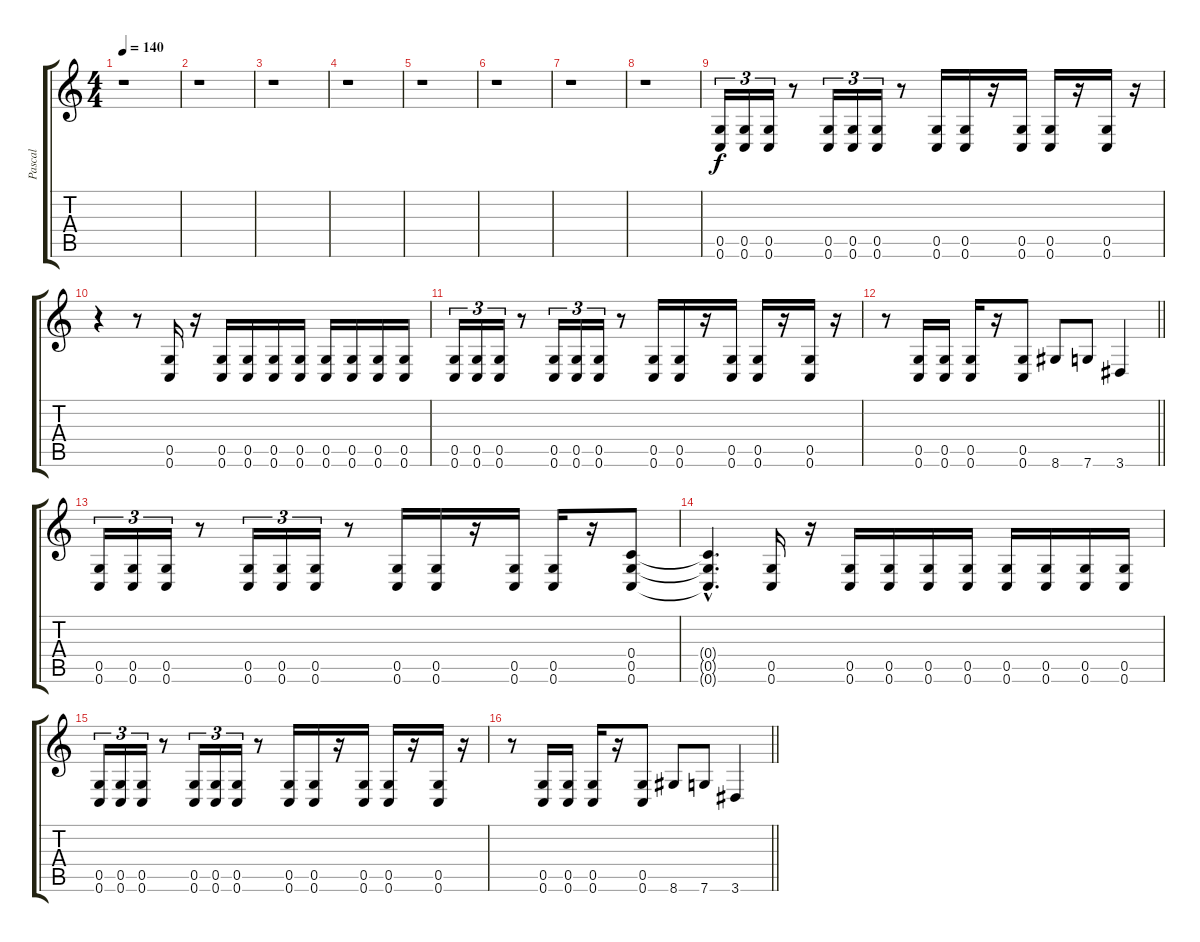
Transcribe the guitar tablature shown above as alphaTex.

\track ("Pascal" "Pascal") {instrument overdrivenguitar}
\staff {score tabs}
\tuning (D4 A3 F3 C3 G2 C2) {hide}
\ts (4 4)
\tempo 140
\clef g2
\ks c
r.1{dy f} |
r.1 |
r.1 |
r.1 |
r.1 |
r.1 |
r.1 |
r.1 |
(0.5 0.6).16{tu (3 2)} (0.5 0.6).16{tu (3 2)} (0.5 0.6).16{tu (3 2)} r.8 (0.5 0.6).16{tu (3 2)} (0.5 0.6).16{tu (3 2)} (0.5 0.6).16{tu (3 2)} r.8 (0.5 0.6).16 (0.5 0.6).16 r.16 (0.5 0.6).16 (0.5 0.6).16 r.16 (0.5 0.6).16 r.16 |
r.4 r.8 (0.5 0.6).16 r.16 (0.5 0.6).16 (0.5 0.6).16 (0.5 0.6).16 (0.5 0.6).16 (0.5 0.6).16 (0.5 0.6).16 (0.5 0.6).16 (0.5 0.6).16 |
(0.5 0.6).16{tu (3 2)} (0.5 0.6).16{tu (3 2)} (0.5 0.6).16{tu (3 2)} r.8 (0.5 0.6).16{tu (3 2)} (0.5 0.6).16{tu (3 2)} (0.5 0.6).16{tu (3 2)} r.8 (0.5 0.6).16 (0.5 0.6).16 r.16 (0.5 0.6).16 (0.5 0.6).16 r.16 (0.5 0.6).16 r.16 |
\barLineRight lightlight
r.8 (0.5 0.6).16 (0.5 0.6).16 (0.5 0.6).16 r.16 (0.5 0.6).8 8.6.8 7.6.8 3.6.4 |
(0.5 0.6).16{tu (3 2)} (0.5 0.6).16{tu (3 2)} (0.5 0.6).16{tu (3 2)} r.8 (0.5 0.6).16{tu (3 2)} (0.5 0.6).16{tu (3 2)} (0.5 0.6).16{tu (3 2)} r.8 (0.5 0.6).16 (0.5 0.6).16 r.16 (0.5 0.6).16 (0.5 0.6).16 r.16 (0.4 0.5 0.6).8 |
(0.4{hac t} 0.5{hac t} 0.6{hac t}).4{d} (0.5 0.6).16 r.16 (0.5 0.6).16 (0.5 0.6).16 (0.5 0.6).16 (0.5 0.6).16 (0.5 0.6).16 (0.5 0.6).16 (0.5 0.6).16 (0.5 0.6).16 |
(0.5 0.6).16{tu (3 2)} (0.5 0.6).16{tu (3 2)} (0.5 0.6).16{tu (3 2)} r.8 (0.5 0.6).16{tu (3 2)} (0.5 0.6).16{tu (3 2)} (0.5 0.6).16{tu (3 2)} r.8 (0.5 0.6).16 (0.5 0.6).16 r.16 (0.5 0.6).16 (0.5 0.6).16 r.16 (0.5 0.6).16 r.16 |
\barLineRight lightlight
r.8 (0.5 0.6).16 (0.5 0.6).16 (0.5 0.6).16 r.16 (0.5 0.6).8 8.6.8 7.6.8 3.6.4
